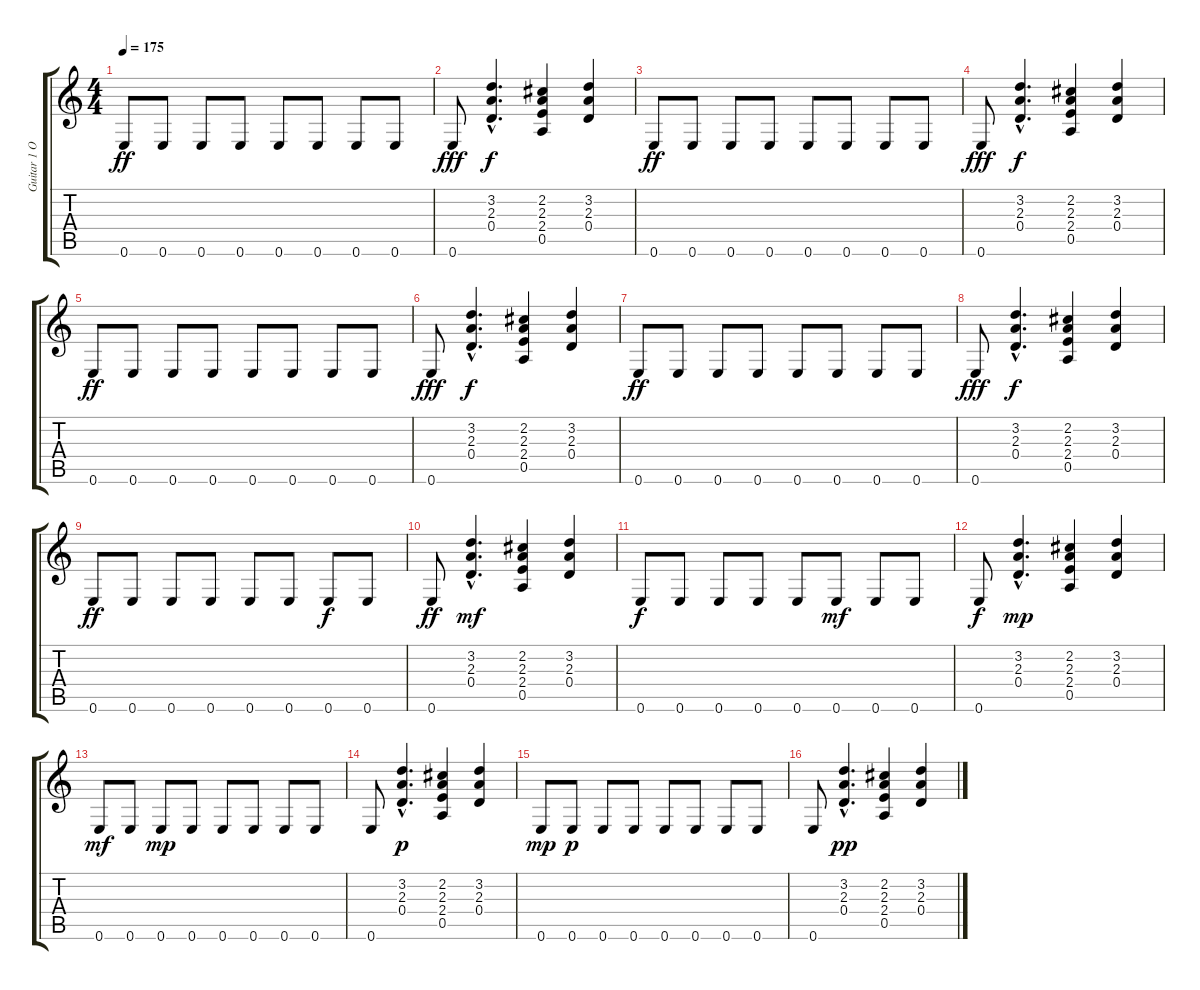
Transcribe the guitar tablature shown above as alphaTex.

\track ("Guitar 1 Overdub" "Guitar 1 O") {instrument acousticguitarnylon}
\staff {score tabs}
\tuning (E4 B3 G3 D3 A2 E2) {hide}
\ts (4 4)
\tempo 175
\clef g2
\ks c
0.6.8{dy ff} 0.6.8 0.6.8 0.6.8 0.6.8 0.6.8 0.6.8 0.6.8 |
0.6.8{dy fff} (3.2{hac} 2.3{hac} 0.4{hac}).4{d dy f} (2.2 2.3 2.4 0.5).4 (3.2 2.3 0.4).4 |
0.6.8{dy ff} 0.6.8 0.6.8 0.6.8 0.6.8 0.6.8 0.6.8 0.6.8 |
0.6.8{dy fff} (3.2{hac} 2.3{hac} 0.4{hac}).4{d dy f} (2.2 2.3 2.4 0.5).4 (3.2 2.3 0.4).4 |
0.6.8{dy ff} 0.6.8 0.6.8 0.6.8 0.6.8 0.6.8 0.6.8 0.6.8 |
0.6.8{dy fff} (3.2{hac} 2.3{hac} 0.4{hac}).4{d dy f} (2.2 2.3 2.4 0.5).4 (3.2 2.3 0.4).4 |
0.6.8{dy ff} 0.6.8 0.6.8 0.6.8 0.6.8 0.6.8 0.6.8 0.6.8 |
0.6.8{dy fff} (3.2{hac} 2.3{hac} 0.4{hac}).4{d dy f} (2.2 2.3 2.4 0.5).4 (3.2 2.3 0.4).4 |
0.6.8{dy ff} 0.6.8 0.6.8 0.6.8 0.6.8 0.6.8 0.6.8{dy f} 0.6.8 |
0.6.8{dy ff} (3.2{hac} 2.3{hac} 0.4{hac}).4{d dy mf} (2.2 2.3 2.4 0.5).4 (3.2 2.3 0.4).4 |
0.6.8{dy f} 0.6.8 0.6.8 0.6.8 0.6.8 0.6.8{dy mf} 0.6.8 0.6.8 |
0.6.8{dy f} (3.2{hac} 2.3{hac} 0.4{hac}).4{d dy mp} (2.2 2.3 2.4 0.5).4 (3.2 2.3 0.4).4 |
0.6.8{dy mf} 0.6.8 0.6.8{dy mp} 0.6.8 0.6.8 0.6.8 0.6.8 0.6.8 |
0.6.8 (3.2{hac} 2.3{hac} 0.4{hac}).4{d dy p} (2.2 2.3 2.4 0.5).4 (3.2 2.3 0.4).4 |
0.6.8{dy mp} 0.6.8{dy p} 0.6.8 0.6.8 0.6.8 0.6.8 0.6.8 0.6.8 |
0.6.8 (3.2{hac} 2.3{hac} 0.4{hac}).4{d dy pp} (2.2 2.3 2.4 0.5).4 (3.2 2.3 0.4).4
